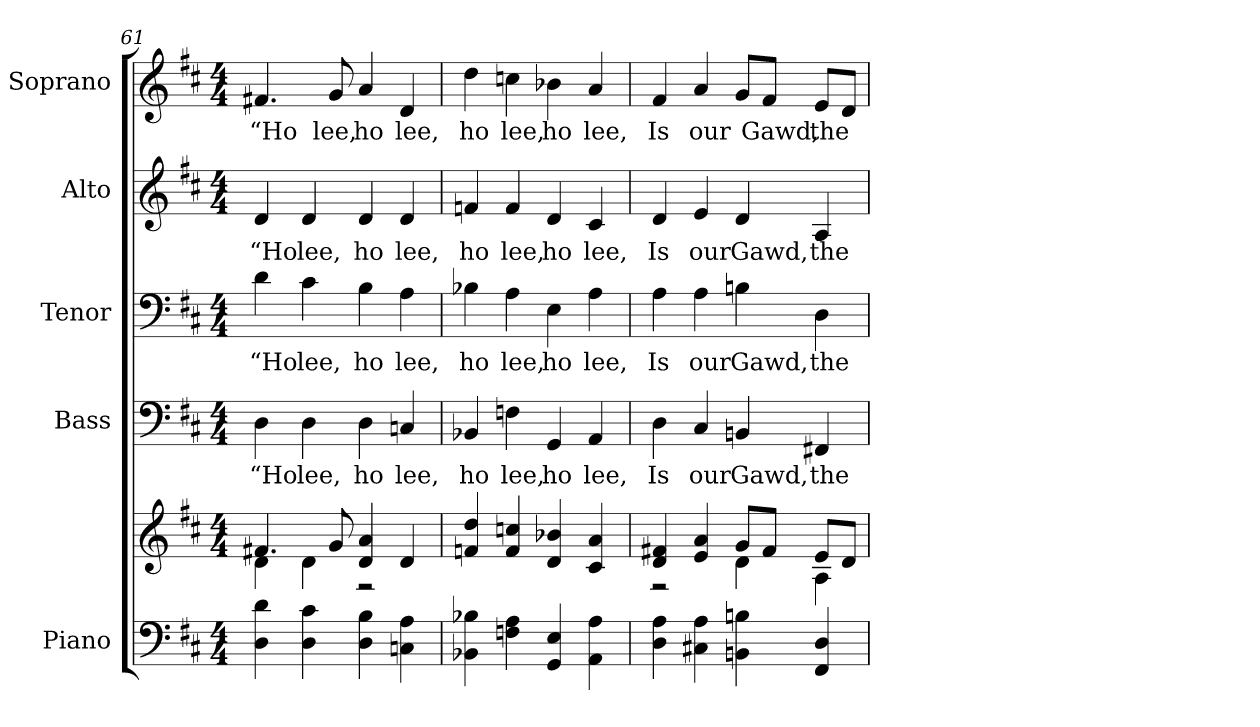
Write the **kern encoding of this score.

**kern	**kern	**kern	**text	**kern	**text	**kern	**text	**kern	**text
*part5	*part5	*part4	*part4	*part3	*part3	*part2	*part2	*part1	*part1
*staff6	*staff5	*staff4	*staff4	*staff3	*staff3	*staff2	*staff2	*staff1	*staff1
*I"Piano	*	*I"Bass	*	*I"Tenor	*	*I"Alto	*	*I"Soprano	*
*I'Pno.	*	*I'B.	*	*I'T.	*	*I'A.	*	*I'S.	*
!!LO:PB:g=z
*clefF4	*clefG2	*clefF4	*	*clefF4	*	*clefG2	*	*clefG2	*
*k[f#c#]	*k[f#c#]	*k[f#c#]	*	*k[f#c#]	*	*k[f#c#]	*	*k[f#c#]	*
*D:	*D:	*D:	*	*D:	*	*D:	*	*D:	*
*M4/4	*M4/4	*M4/4	*	*M4/4	*	*M4/4	*	*M4/4	*
=61	=61	=61	=61	=61	=61	=61	=61	=61	=61
*	*^	*	*	*	*	*	*	*	*
!	!	!	!	!LO:LY:b:color=#000000	!	!	!	!	!	!
!	!	!	!	!	!	!LO:LY:b:color=#000000	!	!	!	!
!	!	!	!	!	!	!	!	!LO:LY:b:color=#000000	!	!
!	!	!	!	!	!	!	!	!	!	!LO:LY:b:color=#000000
4Di\ 4di	4.f#Xi/	4di\	4Di\	“Ho	4di\	“Ho	4di/	“Ho	4.f#Xi/	“Ho
!	!	!	!	!LO:LY:b:color=#000000	!	!	!	!	!	!
!	!	!	!	!	!	!LO:LY:b:color=#000000	!	!	!	!
!	!	!	!	!	!	!	!	!LO:LY:b:color=#000000	!	!
4Di\ 4c#i	.	4di\	4Di\	lee,	4c#i\	lee,	4di/	lee,	.	.
!	!	!	!	!	!	!	!	!	!	!LO:LY:b:color=#000000
.	8gi/	.	.	.	.	.	.	.	8gi/	lee,
!	!	!	!	!LO:LY:b:color=#000000	!	!	!	!	!	!
!	!	!	!	!	!	!LO:LY:b:color=#000000	!	!	!	!
!	!	!	!	!	!	!	!	!LO:LY:b:color=#000000	!	!
!	!	!	!	!	!	!	!	!	!	!LO:LY:b:color=#000000
4Di\ 4Bi	4di/ 4ai	2r	4Di\	ho	4Bi\	ho	4di/	ho	4ai/	ho
!	!	!	!	!LO:LY:b:color=#000000	!	!	!	!	!	!
!	!	!	!	!	!	!LO:LY:b:color=#000000	!	!	!	!
!	!	!	!	!	!	!	!	!LO:LY:b:color=#000000	!	!
!	!	!	!	!	!	!	!	!	!	!LO:LY:b:color=#000000
4Cni\ 4Ai	4di/	.	4Cni/	lee,	4Ai\	lee,	4di/	lee,	4di/	lee,
*	*v	*v	*	*	*	*	*	*	*	*
=62	=62	=62	=62	=62	=62	=62	=62	=62	=62
!	!	!	!LO:LY:b:color=#000000	!	!	!	!	!	!
!	!	!	!	!	!LO:LY:b:color=#000000	!	!	!	!
!	!	!	!	!	!	!	!LO:LY:b:color=#000000	!	!
!	!	!	!	!	!	!	!	!	!LO:LY:b:color=#000000
4BB-Xi\ 4B-Xi	4fni/ 4ddi	4BB-Xi/	ho	4B-Xi\	ho	4fni/	ho	4ddi\	ho
!	!	!	!LO:LY:b:color=#000000	!	!	!	!	!	!
!	!	!	!	!	!LO:LY:b:color=#000000	!	!	!	!
!	!	!	!	!	!	!	!LO:LY:b:color=#000000	!	!
!	!	!	!	!	!	!	!	!	!LO:LY:b:color=#000000
4Fni\ 4Ai	4fi/ 4ccni	4Fni\	lee,	4Ai\	lee,	4fi/	lee,	4ccni\	lee,
!	!	!	!LO:LY:b:color=#000000	!	!	!	!	!	!
!	!	!	!	!	!LO:LY:b:color=#000000	!	!	!	!
!	!	!	!	!	!	!	!LO:LY:b:color=#000000	!	!
!	!	!	!	!	!	!	!	!	!LO:LY:b:color=#000000
4GGi/ 4Ei	4di/ 4b-Xi	4GGi/	ho	4Ei\	ho	4di/	ho	4b-Xi\	ho
!	!	!	!LO:LY:b:color=#000000	!	!	!	!	!	!
!	!	!	!	!	!LO:LY:b:color=#000000	!	!	!	!
!	!	!	!	!	!	!	!LO:LY:b:color=#000000	!	!
!	!	!	!	!	!	!	!	!	!LO:LY:b:color=#000000
4AAi\ 4Ai	4c#i/ 4ai	4AAi/	lee,	4Ai\	lee,	4c#i/	lee,	4ai/	lee,
!!LO:PB:g=z
=63	=63	=63	=63	=63	=63	=63	=63	=63	=63
*	*^	*	*	*	*	*	*	*	*
!	!	!	!	!LO:LY:b:color=#000000	!	!	!	!	!	!
!	!	!	!	!	!	!LO:LY:b:color=#000000	!	!	!	!
!	!	!	!	!	!	!	!	!LO:LY:b:color=#000000	!	!
!	!	!	!	!	!	!	!	!	!	!LO:LY:b:color=#000000
4Di\ 4Ai	4di/ 4f#Xi	2r	4Di\	Is	4Ai\	Is	4di/	Is	4f#i/	Is
!	!	!	!	!LO:LY:b:color=#000000	!	!	!	!	!	!
!	!	!	!	!	!	!LO:LY:b:color=#000000	!	!	!	!
!	!	!	!	!	!	!	!	!LO:LY:b:color=#000000	!	!
!	!	!	!	!	!	!	!	!	!	!LO:LY:b:color=#000000
4C#Xi\ 4Ai	4ei/ 4ai	.	4C#i/	our	4Ai\	our	4ei/	our	4ai/	our
!	!	!	!	!LO:LY:b:color=#000000	!	!	!	!	!	!
!	!	!	!	!	!	!LO:LY:b:color=#000000	!	!	!	!
!	!	!	!	!	!	!	!	!LO:LY:b:color=#000000	!	!
4BBni\ 4Bni	8gi/L	4di\	4BBni/	Gawd,	4Bni\	Gawd,	4di/	Gawd,	8gi/L	.
!	!	!	!	!	!	!	!	!	!	!LO:LY:b:color=#000000
.	8f#i/J	.	.	.	.	.	.	.	8f#i/J	Gawd,
!	!	!	!	!LO:LY:b:color=#000000	!	!	!	!	!	!
!	!	!	!	!	!	!LO:LY:b:color=#000000	!	!	!	!
!	!	!	!	!	!	!	!	!LO:LY:b:color=#000000	!	!
!	!	!	!	!	!	!	!	!	!	!LO:LY:b:color=#000000
4FF#i/ 4Di	8ei/L	4Ai\	4FF#Xi/	the	4Di\	the	4Ai/	the	8ei/L	the
.	8di/J	.	.	.	.	.	.	.	8di/J	.
*	*v	*v	*	*	*	*	*	*	*	*
=	=	=	=	=	=	=	=	=	=
*-	*-	*-	*-	*-	*-	*-	*-	*-	*-
